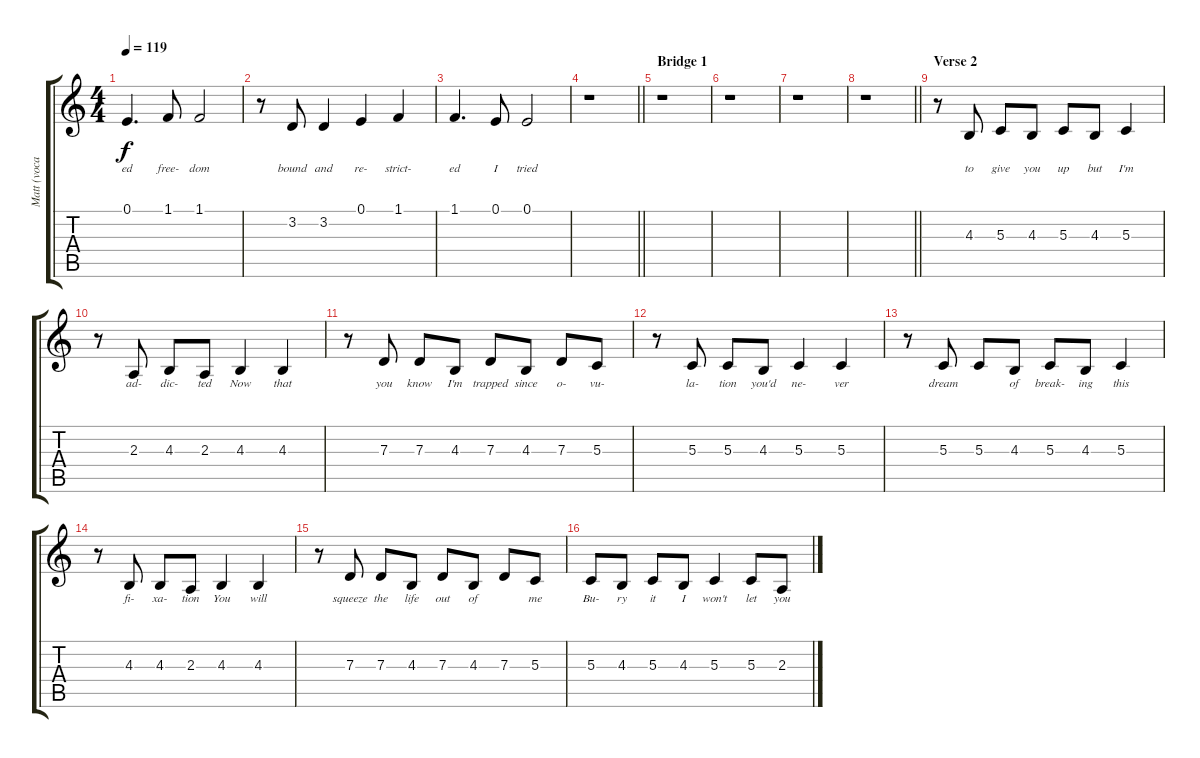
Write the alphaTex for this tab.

\track ("Matt (vocals)" "Matt (voca") {instrument ocarina}
\staff {score tabs}
\tuning (E4 B3 G3 D3 A2 E2) {hide}
\ts (4 4)
\tempo 119
\clef g2
\ks c
0.1.4{d lyrics (0 "ed") lyrics (1 "") lyrics (2 "") lyrics (3 "") lyrics (4 "") dy f} 1.1.8{lyrics (0 "free-") lyrics (1 "") lyrics (2 "") lyrics (3 "") lyrics (4 "")} 1.1.2{lyrics (0 "dom") lyrics (1 "") lyrics (2 "") lyrics (3 "") lyrics (4 "")} |
r.8 3.2.8{lyrics (0 "bound") lyrics (1 "") lyrics (2 "") lyrics (3 "") lyrics (4 "")} 3.2.4{lyrics (0 "and") lyrics (1 "") lyrics (2 "") lyrics (3 "") lyrics (4 "")} 0.1.4{lyrics (0 "re-") lyrics (1 "") lyrics (2 "") lyrics (3 "") lyrics (4 "")} 1.1.4{lyrics (0 "strict-") lyrics (1 "") lyrics (2 "") lyrics (3 "") lyrics (4 "")} |
1.1.4{d lyrics (0 "ed") lyrics (1 "") lyrics (2 "") lyrics (3 "") lyrics (4 "")} 0.1.8{lyrics (0 "I") lyrics (1 "") lyrics (2 "") lyrics (3 "") lyrics (4 "")} 0.1.2{lyrics (0 "tried") lyrics (1 "") lyrics (2 "") lyrics (3 "") lyrics (4 "")} |
\barLineRight lightlight
r.1 |
\section ("" "Bridge 1")
r.1 |
r.1 |
r.1 |
\barLineRight lightlight
r.1 |
\section ("" "Verse 2")
r.8 4.3.8{lyrics (0 "to") lyrics (1 "") lyrics (2 "") lyrics (3 "") lyrics (4 "")} 5.3.8{lyrics (0 "give") lyrics (1 "") lyrics (2 "") lyrics (3 "") lyrics (4 "")} 4.3.8{lyrics (0 "you") lyrics (1 "") lyrics (2 "") lyrics (3 "") lyrics (4 "")} 5.3.8{lyrics (0 "up") lyrics (1 "") lyrics (2 "") lyrics (3 "") lyrics (4 "")} 4.3.8{lyrics (0 "but") lyrics (1 "") lyrics (2 "") lyrics (3 "") lyrics (4 "")} 5.3.4{lyrics (0 "I'm") lyrics (1 "") lyrics (2 "") lyrics (3 "") lyrics (4 "")} |
r.8 2.3.8{lyrics (0 "ad-") lyrics (1 "") lyrics (2 "") lyrics (3 "") lyrics (4 "")} 4.3.8{lyrics (0 "dic-") lyrics (1 "") lyrics (2 "") lyrics (3 "") lyrics (4 "")} 2.3.8{lyrics (0 "ted") lyrics (1 "") lyrics (2 "") lyrics (3 "") lyrics (4 "")} 4.3.4{lyrics (0 "Now") lyrics (1 "") lyrics (2 "") lyrics (3 "") lyrics (4 "")} 4.3.4{lyrics (0 "that") lyrics (1 "") lyrics (2 "") lyrics (3 "") lyrics (4 "")} |
r.8 7.3.8{lyrics (0 "you") lyrics (1 "") lyrics (2 "") lyrics (3 "") lyrics (4 "")} 7.3.8{lyrics (0 "know") lyrics (1 "") lyrics (2 "") lyrics (3 "") lyrics (4 "")} 4.3.8{lyrics (0 "I'm") lyrics (1 "") lyrics (2 "") lyrics (3 "") lyrics (4 "")} 7.3.8{lyrics (0 "trapped") lyrics (1 "") lyrics (2 "") lyrics (3 "") lyrics (4 "")} 4.3.8{lyrics (0 "since") lyrics (1 "") lyrics (2 "") lyrics (3 "") lyrics (4 "")} 7.3.8{lyrics (0 "o-") lyrics (1 "") lyrics (2 "") lyrics (3 "") lyrics (4 "")} 5.3.8{lyrics (0 "vu-") lyrics (1 "") lyrics (2 "") lyrics (3 "") lyrics (4 "")} |
r.8 5.3.8{lyrics (0 "la-") lyrics (1 "") lyrics (2 "") lyrics (3 "") lyrics (4 "")} 5.3.8{lyrics (0 "tion") lyrics (1 "") lyrics (2 "") lyrics (3 "") lyrics (4 "")} 4.3.8{lyrics (0 "you'd") lyrics (1 "") lyrics (2 "") lyrics (3 "") lyrics (4 "")} 5.3.4{lyrics (0 "ne-") lyrics (1 "") lyrics (2 "") lyrics (3 "") lyrics (4 "")} 5.3.4{lyrics (0 "ver") lyrics (1 "") lyrics (2 "") lyrics (3 "") lyrics (4 "")} |
r.8 5.3.8{lyrics (0 "dream") lyrics (1 "") lyrics (2 "") lyrics (3 "") lyrics (4 "")} 5.3.8{lyrics (0 "") lyrics (1 "") lyrics (2 "") lyrics (3 "") lyrics (4 "")} 4.3.8{lyrics (0 "of") lyrics (1 "") lyrics (2 "") lyrics (3 "") lyrics (4 "")} 5.3.8{lyrics (0 "break-") lyrics (1 "") lyrics (2 "") lyrics (3 "") lyrics (4 "")} 4.3.8{lyrics (0 "ing") lyrics (1 "") lyrics (2 "") lyrics (3 "") lyrics (4 "")} 5.3.4{lyrics (0 "this") lyrics (1 "") lyrics (2 "") lyrics (3 "") lyrics (4 "")} |
r.8 4.3.8{lyrics (0 "fi-") lyrics (1 "") lyrics (2 "") lyrics (3 "") lyrics (4 "")} 4.3.8{lyrics (0 "xa-") lyrics (1 "") lyrics (2 "") lyrics (3 "") lyrics (4 "")} 2.3.8{lyrics (0 "tion") lyrics (1 "") lyrics (2 "") lyrics (3 "") lyrics (4 "")} 4.3.4{lyrics (0 "You") lyrics (1 "") lyrics (2 "") lyrics (3 "") lyrics (4 "")} 4.3.4{lyrics (0 "will") lyrics (1 "") lyrics (2 "") lyrics (3 "") lyrics (4 "")} |
r.8 7.3.8{lyrics (0 "squeeze") lyrics (1 "") lyrics (2 "") lyrics (3 "") lyrics (4 "")} 7.3.8{lyrics (0 "the") lyrics (1 "") lyrics (2 "") lyrics (3 "") lyrics (4 "")} 4.3.8{lyrics (0 "life") lyrics (1 "") lyrics (2 "") lyrics (3 "") lyrics (4 "")} 7.3.8{lyrics (0 "out") lyrics (1 "") lyrics (2 "") lyrics (3 "") lyrics (4 "")} 4.3.8{lyrics (0 "of") lyrics (1 "") lyrics (2 "") lyrics (3 "") lyrics (4 "")} 7.3.8{lyrics (0 "") lyrics (1 "") lyrics (2 "") lyrics (3 "") lyrics (4 "")} 5.3.8{lyrics (0 "me") lyrics (1 "") lyrics (2 "") lyrics (3 "") lyrics (4 "")} |
5.3.8{lyrics (0 "Bu-") lyrics (1 "") lyrics (2 "") lyrics (3 "") lyrics (4 "")} 4.3.8{lyrics (0 "ry") lyrics (1 "") lyrics (2 "") lyrics (3 "") lyrics (4 "")} 5.3.8{lyrics (0 "it") lyrics (1 "") lyrics (2 "") lyrics (3 "") lyrics (4 "")} 4.3.8{lyrics (0 "I") lyrics (1 "") lyrics (2 "") lyrics (3 "") lyrics (4 "")} 5.3.4{lyrics (0 "won't") lyrics (1 "") lyrics (2 "") lyrics (3 "") lyrics (4 "")} 5.3.8{lyrics (0 "let") lyrics (1 "") lyrics (2 "") lyrics (3 "") lyrics (4 "")} 2.3.8{lyrics (0 "you") lyrics (1 "") lyrics (2 "") lyrics (3 "") lyrics (4 "")}
